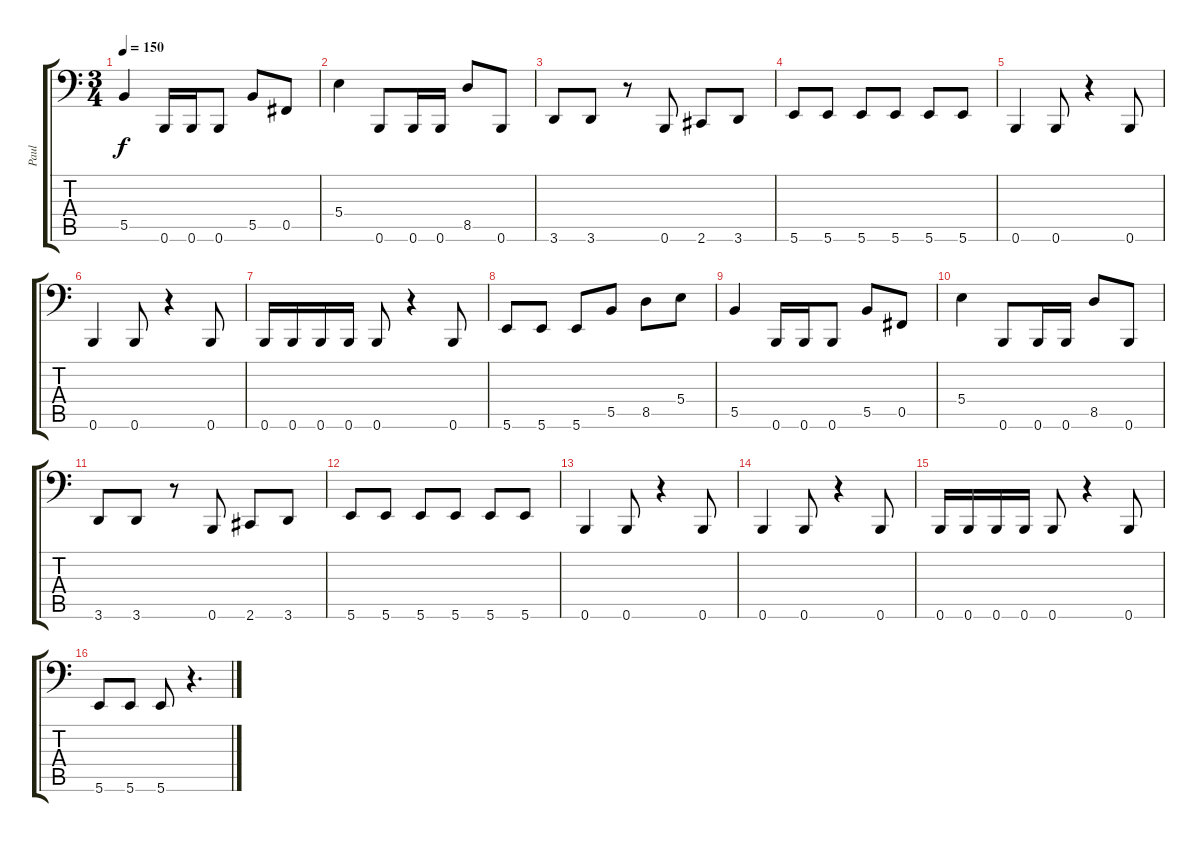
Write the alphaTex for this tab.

\track ("Paul" "Paul") {instrument electricbassfinger}
\staff {score tabs}
\tuning (Db3 Ab2 E2 B1 Gb1 B0) {hide}
\ts (3 4)
\tempo 150
\clef f4
\ks c
5.5.4{dy f} 0.6.16 0.6.16 0.6.8 5.5.8 0.5.8 |
5.4.4 0.6.8 0.6.16 0.6.16 8.5.8 0.6.8 |
3.6.8 3.6.8 r.8 0.6.8 2.6.8 3.6.8 |
5.6.8 5.6.8 5.6.8 5.6.8 5.6.8 5.6.8 |
0.6.4 0.6.8 r.4 0.6.8 |
0.6.4 0.6.8 r.4 0.6.8 |
0.6.16 0.6.16 0.6.16 0.6.16 0.6.8 r.4 0.6.8 |
5.6.8 5.6.8 5.6.8 5.5.8 8.5.8 5.4.8 |
5.5.4 0.6.16 0.6.16 0.6.8 5.5.8 0.5.8 |
5.4.4 0.6.8 0.6.16 0.6.16 8.5.8 0.6.8 |
3.6.8 3.6.8 r.8 0.6.8 2.6.8 3.6.8 |
5.6.8 5.6.8 5.6.8 5.6.8 5.6.8 5.6.8 |
0.6.4 0.6.8 r.4 0.6.8 |
0.6.4 0.6.8 r.4 0.6.8 |
0.6.16 0.6.16 0.6.16 0.6.16 0.6.8 r.4 0.6.8 |
5.6.8 5.6.8 5.6.8 r.4{d}
